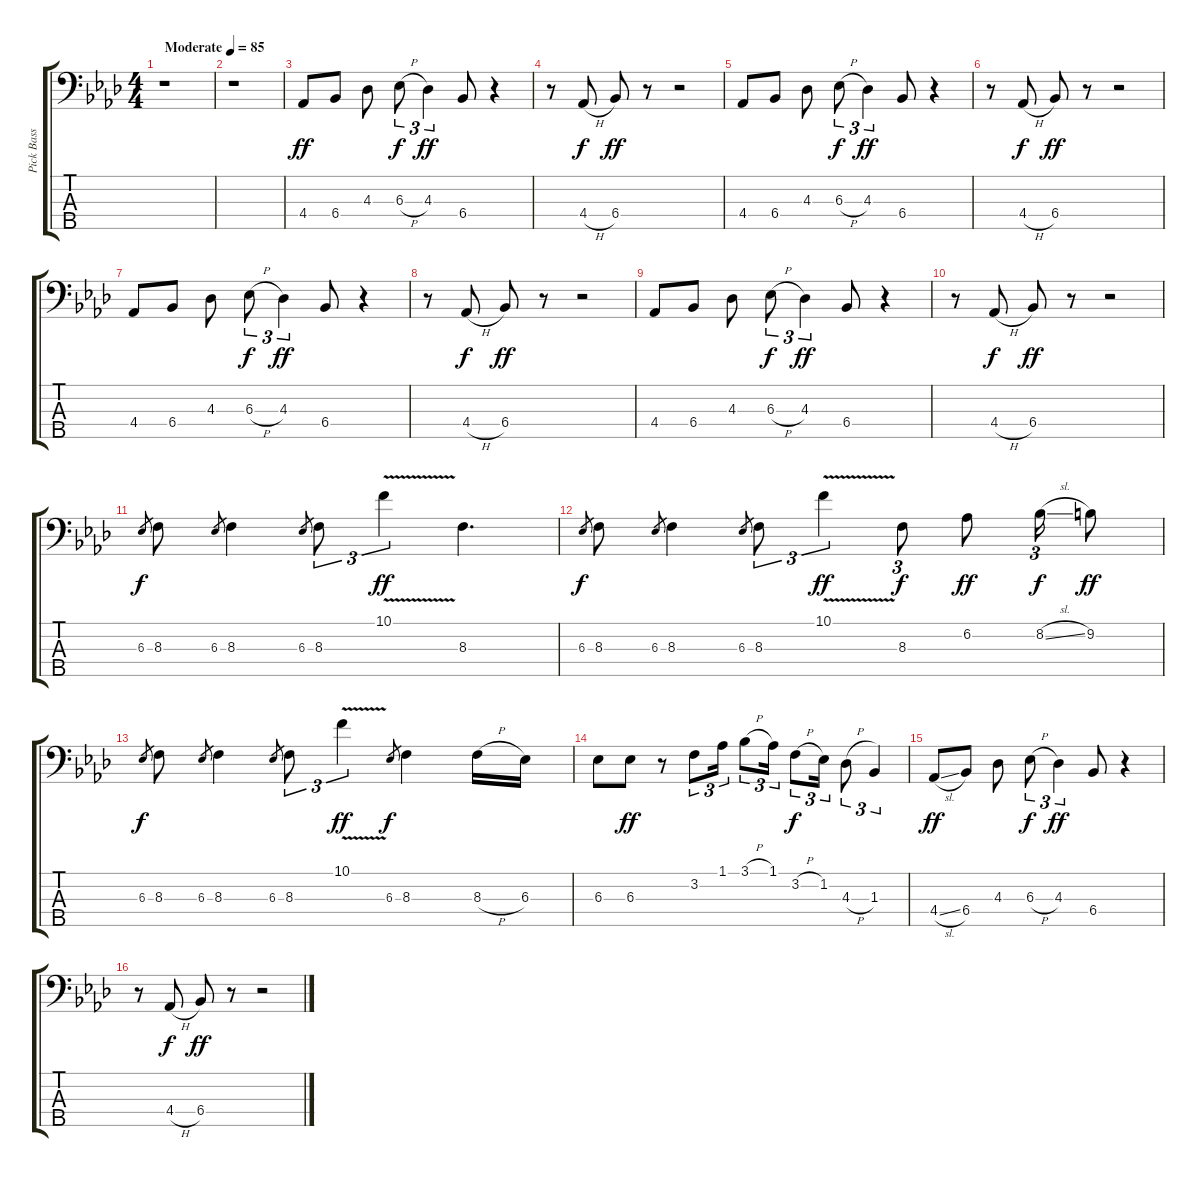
\track ("Pick Bass" "Pick Bass") {instrument electricbassfinger}
\staff {score tabs}
\tuning (G2 D2 A1 E1 B0) {hide}
\ts (4 4)
\tempo (85 "Moderate")
\clef f4
\ks ab
r.1{dy ff instrument electricbassfinger} |
r.1 |
4.4.8 6.4.8 4.3.8 6.3{h}.8{tu (3 2) dy f} 4.3.4{tu (3 2) dy ff} 6.4.8 r.4 |
r.8 4.4{h}.8{dy f} 6.4.8{dy ff} r.8 r.2 |
4.4.8 6.4.8 4.3.8 6.3{h}.8{tu (3 2) dy f} 4.3.4{tu (3 2) dy ff} 6.4.8 r.4 |
r.8 4.4{h}.8{dy f} 6.4.8{dy ff} r.8 r.2 |
4.4.8 6.4.8 4.3.8 6.3{h}.8{tu (3 2) dy f} 4.3.4{tu (3 2) dy ff} 6.4.8 r.4 |
r.8 4.4{h}.8{dy f} 6.4.8{dy ff} r.8 r.2 |
4.4.8 6.4.8 4.3.8 6.3{h}.8{tu (3 2) dy f} 4.3.4{tu (3 2) dy ff} 6.4.8 r.4 |
r.8 4.4{h}.8{dy f} 6.4.8{dy ff} r.8 r.2 |
6.3.8{gr dy f} 8.3.8 6.3.8{gr} 8.3.4 6.3.8{gr} 8.3.8{tu (3 2)} 10.1{v}.4{tu (3 2) dy ff} 8.3.4{d} |
6.3.8{gr dy f} 8.3.8 6.3.8{gr} 8.3.4 6.3.8{gr} 8.3.8{tu (3 2)} 10.1{v}.4{tu (3 2) dy ff} 8.3.8{tu (3 2) dy f} 6.2.8{dy ff} 8.2{sl}.16{tu (3 2) dy f} 9.2.8{dy ff} |
6.3.8{gr dy f} 8.3.8 6.3.8{gr} 8.3.4 6.3.8{gr} 8.3.8{tu (3 2)} 10.1{v}.4{tu (3 2) dy ff} 6.3.8{gr dy f} 8.3.4 8.3{h}.16 6.3.16 |
6.3.8 6.3.8{dy ff} r.8 3.2.8{tu (3 2)} 1.1.16{tu (3 2)} 3.1{h}.8{tu (3 2)} 1.1.16{tu (3 2)} 3.2{h}.8{tu (3 2) dy f} 1.2.16{tu (3 2)} 4.3{h}.8{tu (3 2)} 1.3.4{tu (3 2)} |
4.4{sl}.8{dy ff} 6.4.8 4.3.8 6.3{h}.8{tu (3 2) dy f} 4.3.4{tu (3 2) dy ff} 6.4.8 r.4 |
r.8 4.4{h}.8{dy f} 6.4.8{dy ff} r.8 r.2
